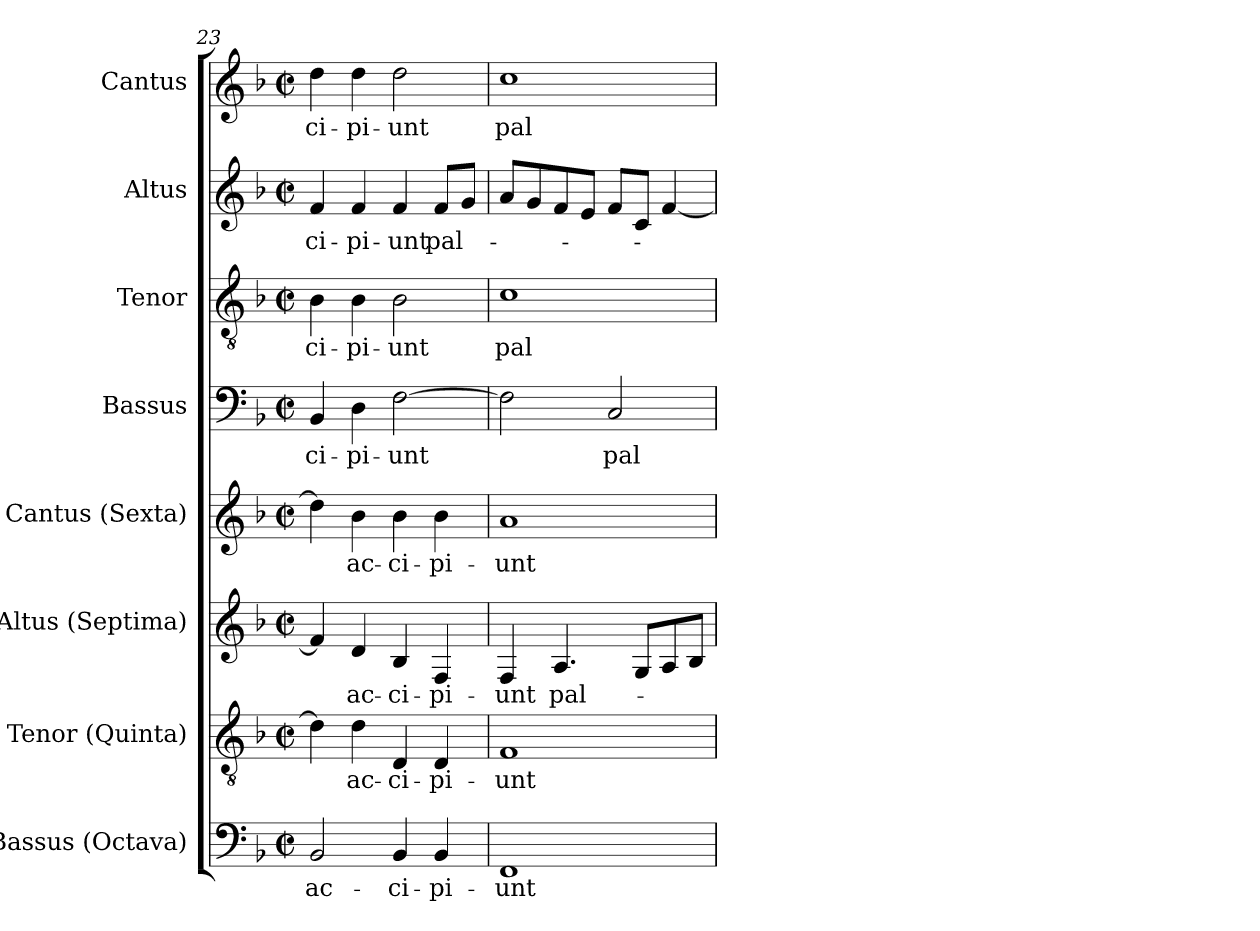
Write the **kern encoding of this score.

**kern	**text	**kern	**text	**kern	**text	**kern	**text	**kern	**text	**kern	**text	**kern	**text	**kern	**text
*part8	*part8	*part7	*part7	*part6	*part6	*part5	*part5	*part4	*part4	*part3	*part3	*part2	*part2	*part1	*part1
*staff8	*staff8	*staff7	*staff7	*staff6	*staff6	*staff5	*staff5	*staff4	*staff4	*staff3	*staff3	*staff2	*staff2	*staff1	*staff1
*I"Bassus (Octava)	*	*I"Tenor (Quinta)	*	*I"Altus (Septima)	*	*I"Cantus (Sexta)	*	*I"Bassus	*	*I"Tenor	*	*I"Altus	*	*I"Cantus	*
*I'B.	*	*I'T.	*	*I'A.	*	*I'S.	*	*I'B.	*	*I'T.	*	*I'A.	*	*I'S.	*
*clefF4	*	*clefGv2	*	*clefG2	*	*clefG2	*	*clefF4	*	*clefGv2	*	*clefG2	*	*clefG2	*
*	*	*ITrd7c12	*	*	*	*	*	*	*	*ITrd7c12	*	*	*	*	*
*k[b-]	*	*k[b-]	*	*k[b-]	*	*k[b-]	*	*k[b-]	*	*k[b-]	*	*k[b-]	*	*k[b-]	*
*F:	*	*F:	*	*F:	*	*F:	*	*F:	*	*F:	*	*F:	*	*F:	*
*M2/2	*	*M2/2	*	*M2/2	*	*M2/2	*	*M2/2	*	*M2/2	*	*M2/2	*	*M2/2	*
*met(c|)	*	*met(c|)	*	*met(c|)	*	*met(c|)	*	*met(c|)	*	*met(c|)	*	*met(c|)	*	*met(c|)	*
=23	=23	=23	=23	=23	=23	=23	=23	=23	=23	=23	=23	=23	=23	=23	=23
!	!LO:LY:b:color=#000000	!	!	!	!	!	!	!	!	!	!	!	!	!	!
!	!	!	!	!	!	!	!	!	!LO:LY:b:color=#000000	!	!	!	!	!	!
!	!	!	!	!	!	!	!	!	!	!	!LO:LY:b:color=#000000	!	!	!	!
!	!	!	!	!	!	!	!	!	!	!	!	!	!LO:LY:b:color=#000000	!	!
!	!	!	!	!	!	!	!	!	!	!	!	!	!	!	!LO:LY:b:color=#000000
2BB-i/	ac-	4Di\]	.	4fi/]	.	4ddi\]	.	4BB-i/	-ci-	4BB-i\	-ci-	4fi/	-ci-	4ddi\	-ci-
!	!	!	!LO:LY:b:color=#000000	!	!	!	!	!	!	!	!	!	!	!	!
!	!	!	!	!	!LO:LY:b:color=#000000	!	!	!	!	!	!	!	!	!	!
!	!	!	!	!	!	!	!LO:LY:b:color=#000000	!	!	!	!	!	!	!	!
!	!	!	!	!	!	!	!	!	!LO:LY:b:color=#000000	!	!	!	!	!	!
!	!	!	!	!	!	!	!	!	!	!	!LO:LY:b:color=#000000	!	!	!	!
!	!	!	!	!	!	!	!	!	!	!	!	!	!LO:LY:b:color=#000000	!	!
!	!	!	!	!	!	!	!	!	!	!	!	!	!	!	!LO:LY:b:color=#000000
.	.	4Di\	ac-	4di/	ac-	4b-i\	ac-	4Di\	-pi-	4BB-i\	-pi-	4fi/	-pi-	4ddi\	-pi-
!	!LO:LY:b:color=#000000	!	!	!	!	!	!	!	!	!	!	!	!	!	!
!	!	!	!LO:LY:b:color=#000000	!	!	!	!	!	!	!	!	!	!	!	!
!	!	!	!	!	!LO:LY:b:color=#000000	!	!	!	!	!	!	!	!	!	!
!	!	!	!	!	!	!	!LO:LY:b:color=#000000	!	!	!	!	!	!	!	!
!	!	!	!	!	!	!	!	!	!LO:LY:b:color=#000000	!	!	!	!	!	!
!	!	!	!	!	!	!	!	!	!	!	!LO:LY:b:color=#000000	!	!	!	!
!	!	!	!	!	!	!	!	!	!	!	!	!	!LO:LY:b:color=#000000	!	!
!	!	!	!	!	!	!	!	!	!	!	!	!	!	!	!LO:LY:b:color=#000000
4BB-i/	-ci-	4DDi/	-ci-	4B-i/	-ci-	4b-i\	-ci-	[>2Fi\	-unt	2BB-i\	-unt	4fi/	-unt	2ddi\	-unt
!	!LO:LY:b:color=#000000	!	!	!	!	!	!	!	!	!	!	!	!	!	!
!	!	!	!LO:LY:b:color=#000000	!	!	!	!	!	!	!	!	!	!	!	!
!	!	!	!	!	!LO:LY:b:color=#000000	!	!	!	!	!	!	!	!	!	!
!	!	!	!	!	!	!	!LO:LY:b:color=#000000	!	!	!	!	!	!	!	!
!	!	!	!	!	!	!	!	!	!	!	!	!	!LO:LY:b:color=#000000	!	!
4BB-i/	-pi-	4DDi/	-pi-	4Fi/	-pi-	4b-i\	-pi-	.	.	.	.	8fi/L	pal-	.	.
.	.	.	.	.	.	.	.	.	.	.	.	8gi/J	.	.	.
=24	=24	=24	=24	=24	=24	=24	=24	=24	=24	=24	=24	=24	=24	=24	=24
!	!LO:LY:b:color=#000000	!	!	!	!	!	!	!	!	!	!	!	!	!	!
!	!	!	!LO:LY:b:color=#000000	!	!	!	!	!	!	!	!	!	!	!	!
!	!	!	!	!	!LO:LY:b:color=#000000	!	!	!	!	!	!	!	!	!	!
!	!	!	!	!	!	!	!LO:LY:b:color=#000000	!	!	!	!	!	!	!	!
!	!	!	!	!	!	!	!	!	!	!	!LO:LY:b:color=#000000	!	!	!	!
!	!	!	!	!	!	!	!	!	!	!	!	!	!	!	!LO:LY:b:color=#000000
1FFi	-unt	1FFi	-unt	4Fi/	-unt	1ai	-unt	2Fi\]	.	1Ci	pal-	8ai/L	.	1cci	pal-
.	.	.	.	.	.	.	.	.	.	.	.	8gi/	.	.	.
!	!	!	!	!	!LO:LY:b:color=#000000	!	!	!	!	!	!	!	!	!	!
.	.	.	.	4.Ai/	pal-	.	.	.	.	.	.	8fi/	.	.	.
.	.	.	.	.	.	.	.	.	.	.	.	8ei/J	.	.	.
!	!	!	!	!	!	!	!	!	!LO:LY:b:color=#000000	!	!	!	!	!	!
.	.	.	.	.	.	.	.	2Ci/	pal-	.	.	8fi/L	.	.	.
.	.	.	.	8Gi/L	.	.	.	.	.	.	.	8ci/J	.	.	.
.	.	.	.	8Ai/	.	.	.	.	.	.	.	[<4fi/	.	.	.
.	.	.	.	8B-i/J	.	.	.	.	.	.	.	.	.	.	.
=	=	=	=	=	=	=	=	=	=	=	=	=	=	=	=
*-	*-	*-	*-	*-	*-	*-	*-	*-	*-	*-	*-	*-	*-	*-	*-
